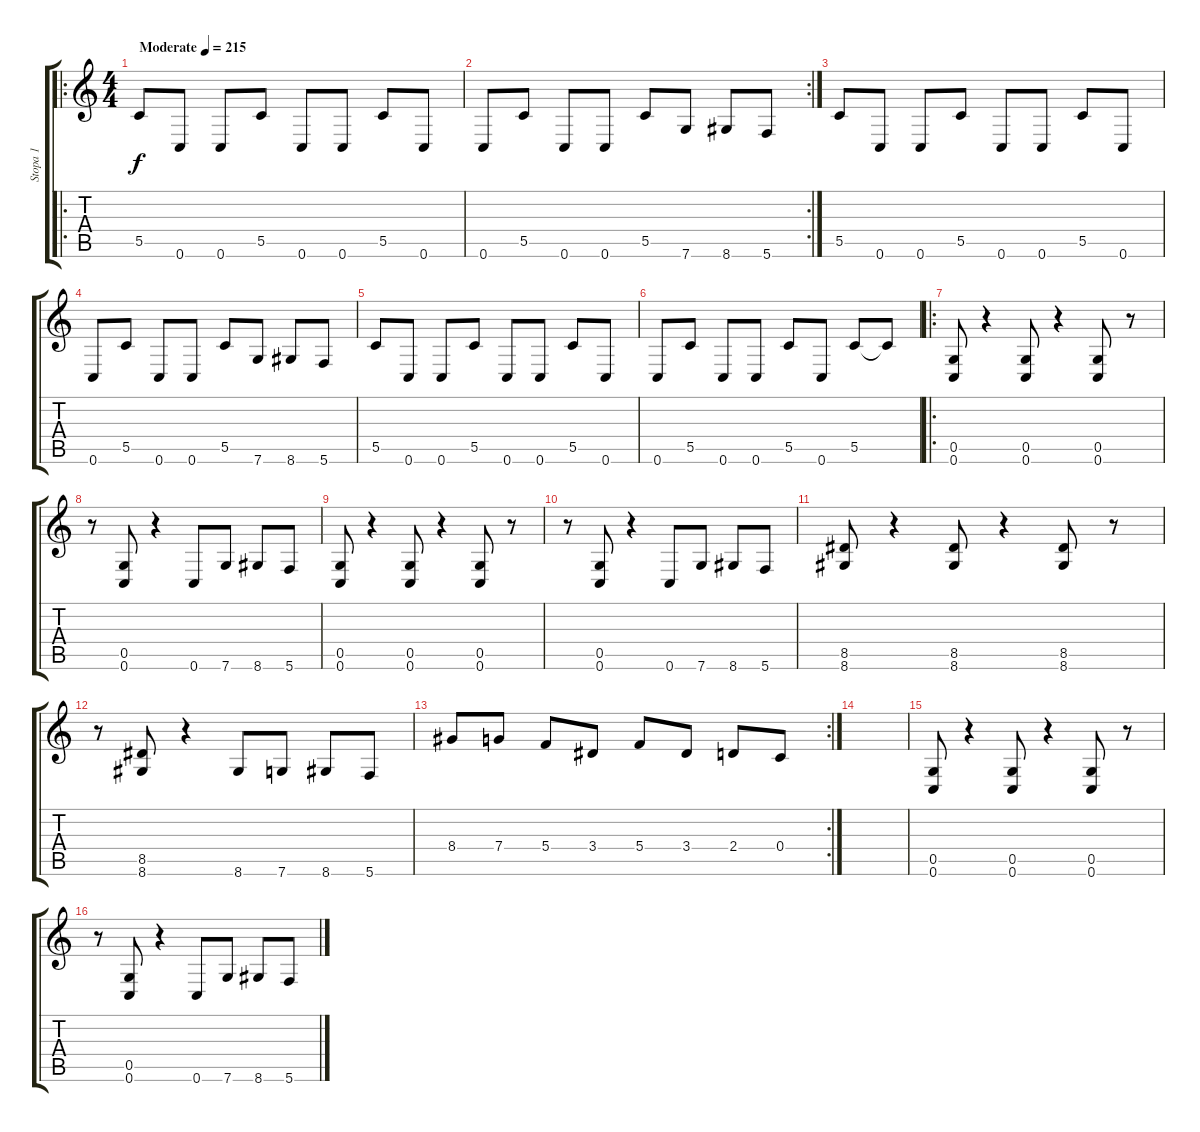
\track ("Stopa 1" "Stopa 1") {instrument overdrivenguitar}
\staff {score tabs}
\tuning (D4 A3 F3 C3 G2 C2) {hide}
\ro
\ts (4 4)
\tempo (215 "Moderate")
\clef g2
\ks c
5.5.8{dy f instrument overdrivenguitar} 0.6.8 0.6.8 5.5.8 0.6.8 0.6.8 5.5.8 0.6.8 |
\rc 2
0.6.8 5.5.8 0.6.8 0.6.8 5.5.8 7.6.8 8.6.8 5.6.8 |
5.5.8 0.6.8 0.6.8 5.5.8 0.6.8 0.6.8 5.5.8 0.6.8 |
0.6.8 5.5.8 0.6.8 0.6.8 5.5.8 7.6.8 8.6.8 5.6.8 |
5.5.8 0.6.8 0.6.8 5.5.8 0.6.8 0.6.8 5.5.8 0.6.8 |
0.6.8 5.5.8 0.6.8 0.6.8 5.5.8 0.6.8 5.5.8 5.5{t}.8 |
\ro
(0.5 0.6).8 r.4 (0.5 0.6).8 r.4 (0.5 0.6).8 r.8 |
r.8 (0.5 0.6).8 r.4 0.6.8 7.6.8 8.6.8 5.6.8 |
(0.5 0.6).8 r.4 (0.5 0.6).8 r.4 (0.5 0.6).8 r.8 |
r.8 (0.5 0.6).8 r.4 0.6.8 7.6.8 8.6.8 5.6.8 |
(8.5 8.6).8 r.4 (8.5 8.6).8 r.4 (8.5 8.6).8 r.8 |
r.8 (8.5 8.6).8 r.4 8.6.8 7.6.8 8.6.8 5.6.8 |
\rc 2
8.4.8 7.4.8 5.4.8 3.4.8 5.4.8 3.4.8 2.4.8 0.4.8 |
|
(0.5 0.6).8 r.4 (0.5 0.6).8 r.4 (0.5 0.6).8 r.8 |
r.8 (0.5 0.6).8 r.4 0.6.8 7.6.8 8.6.8 5.6.8
